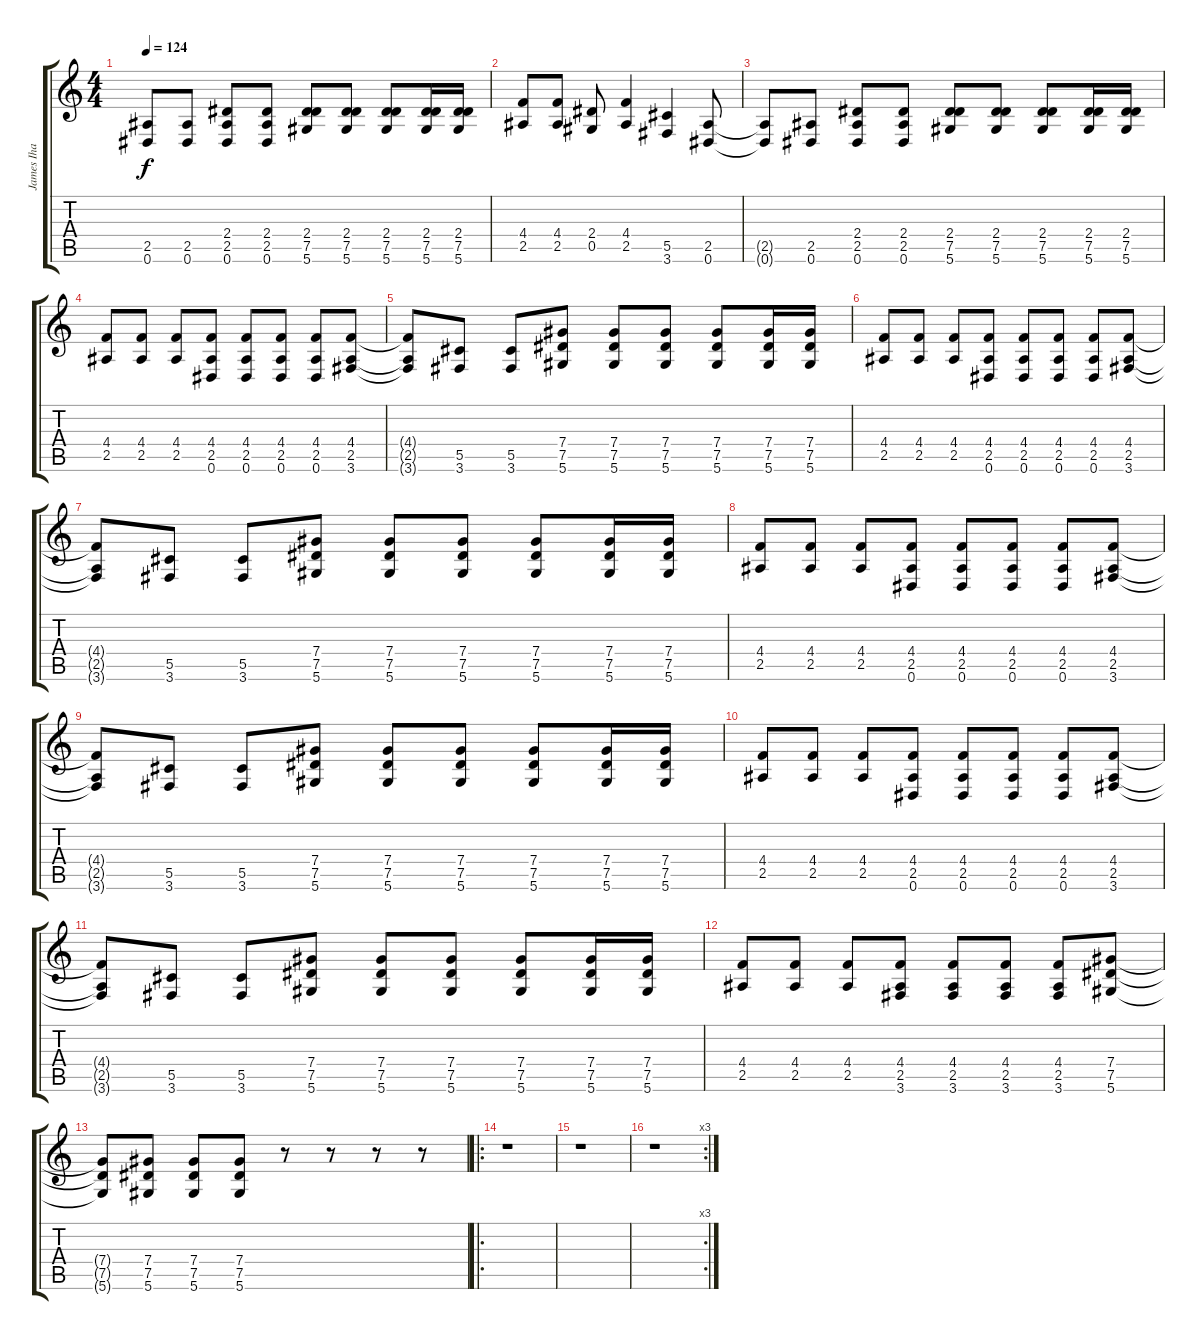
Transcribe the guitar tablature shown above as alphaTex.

\track ("James Iha (clean)" "James Iha ") {instrument acousticguitarsteel}
\staff {score tabs}
\tuning (Eb4 Bb3 Gb3 Db3 Ab2 Eb2) {hide}
\ts (4 4)
\tempo 124
\clef g2
\ks c
(2.5{t} 0.6{t}).8{dy f} (2.5 0.6).8 (2.4 2.5 0.6).8 (2.4 2.5 0.6).8 (2.4 7.5 5.6).8 (2.4 7.5 5.6).8 (2.4 7.5 5.6).8 (2.4 7.5 5.6).16 (2.4 7.5 5.6).16 |
(4.4 2.5).8 (4.4 2.5).8 (2.4 0.5).8 (4.4 2.5).4 (5.5 3.6).4 (2.5 0.6).8 |
(2.5{t} 0.6{t}).8 (2.5 0.6).8 (2.4 2.5 0.6).8 (2.4 2.5 0.6).8 (2.4 7.5 5.6).8 (2.4 7.5 5.6).8 (2.4 7.5 5.6).8 (2.4 7.5 5.6).16 (2.4 7.5 5.6).16 |
(4.4 2.5).8 (4.4 2.5).8 (4.4 2.5).8 (4.4 2.5 0.6).8 (4.4 2.5 0.6).8 (4.4 2.5 0.6).8 (4.4 2.5 0.6).8 (4.4 2.5 3.6).8 |
(4.4{t} 2.5{t} 3.6{t}).8 (5.5 3.6).8 (5.5 3.6).8 (7.4 7.5 5.6).8 (7.4 7.5 5.6).8 (7.4 7.5 5.6).8 (7.4 7.5 5.6).8 (7.4 7.5 5.6).16 (7.4 7.5 5.6).16 |
(4.4 2.5).8 (4.4 2.5).8 (4.4 2.5).8 (4.4 2.5 0.6).8 (4.4 2.5 0.6).8 (4.4 2.5 0.6).8 (4.4 2.5 0.6).8 (4.4 2.5 3.6).8 |
(4.4{t} 2.5{t} 3.6{t}).8 (5.5 3.6).8 (5.5 3.6).8 (7.4 7.5 5.6).8 (7.4 7.5 5.6).8 (7.4 7.5 5.6).8 (7.4 7.5 5.6).8 (7.4 7.5 5.6).16 (7.4 7.5 5.6).16 |
(4.4 2.5).8 (4.4 2.5).8 (4.4 2.5).8 (4.4 2.5 0.6).8 (4.4 2.5 0.6).8 (4.4 2.5 0.6).8 (4.4 2.5 0.6).8 (4.4 2.5 3.6).8 |
(4.4{t} 2.5{t} 3.6{t}).8 (5.5 3.6).8 (5.5 3.6).8 (7.4 7.5 5.6).8 (7.4 7.5 5.6).8 (7.4 7.5 5.6).8 (7.4 7.5 5.6).8 (7.4 7.5 5.6).16 (7.4 7.5 5.6).16 |
(4.4 2.5).8 (4.4 2.5).8 (4.4 2.5).8 (4.4 2.5 0.6).8 (4.4 2.5 0.6).8 (4.4 2.5 0.6).8 (4.4 2.5 0.6).8 (4.4 2.5 3.6).8 |
(4.4{t} 2.5{t} 3.6{t}).8 (5.5 3.6).8 (5.5 3.6).8 (7.4 7.5 5.6).8 (7.4 7.5 5.6).8 (7.4 7.5 5.6).8 (7.4 7.5 5.6).8 (7.4 7.5 5.6).16 (7.4 7.5 5.6).16 |
(4.4 2.5).8 (4.4 2.5).8 (4.4 2.5).8 (4.4 2.5 3.6).8 (4.4 2.5 3.6).8 (4.4 2.5 3.6).8 (4.4 2.5 3.6).8 (7.4 7.5 5.6).8 |
(7.4{t} 7.5{t} 5.6{t}).8 (7.4 7.5 5.6).8 (7.4 7.5 5.6).8 (7.4 7.5 5.6).8 r.8 r.8 r.8 r.8 |
\ro
r.1 |
r.1 |
\rc 3
r.1
